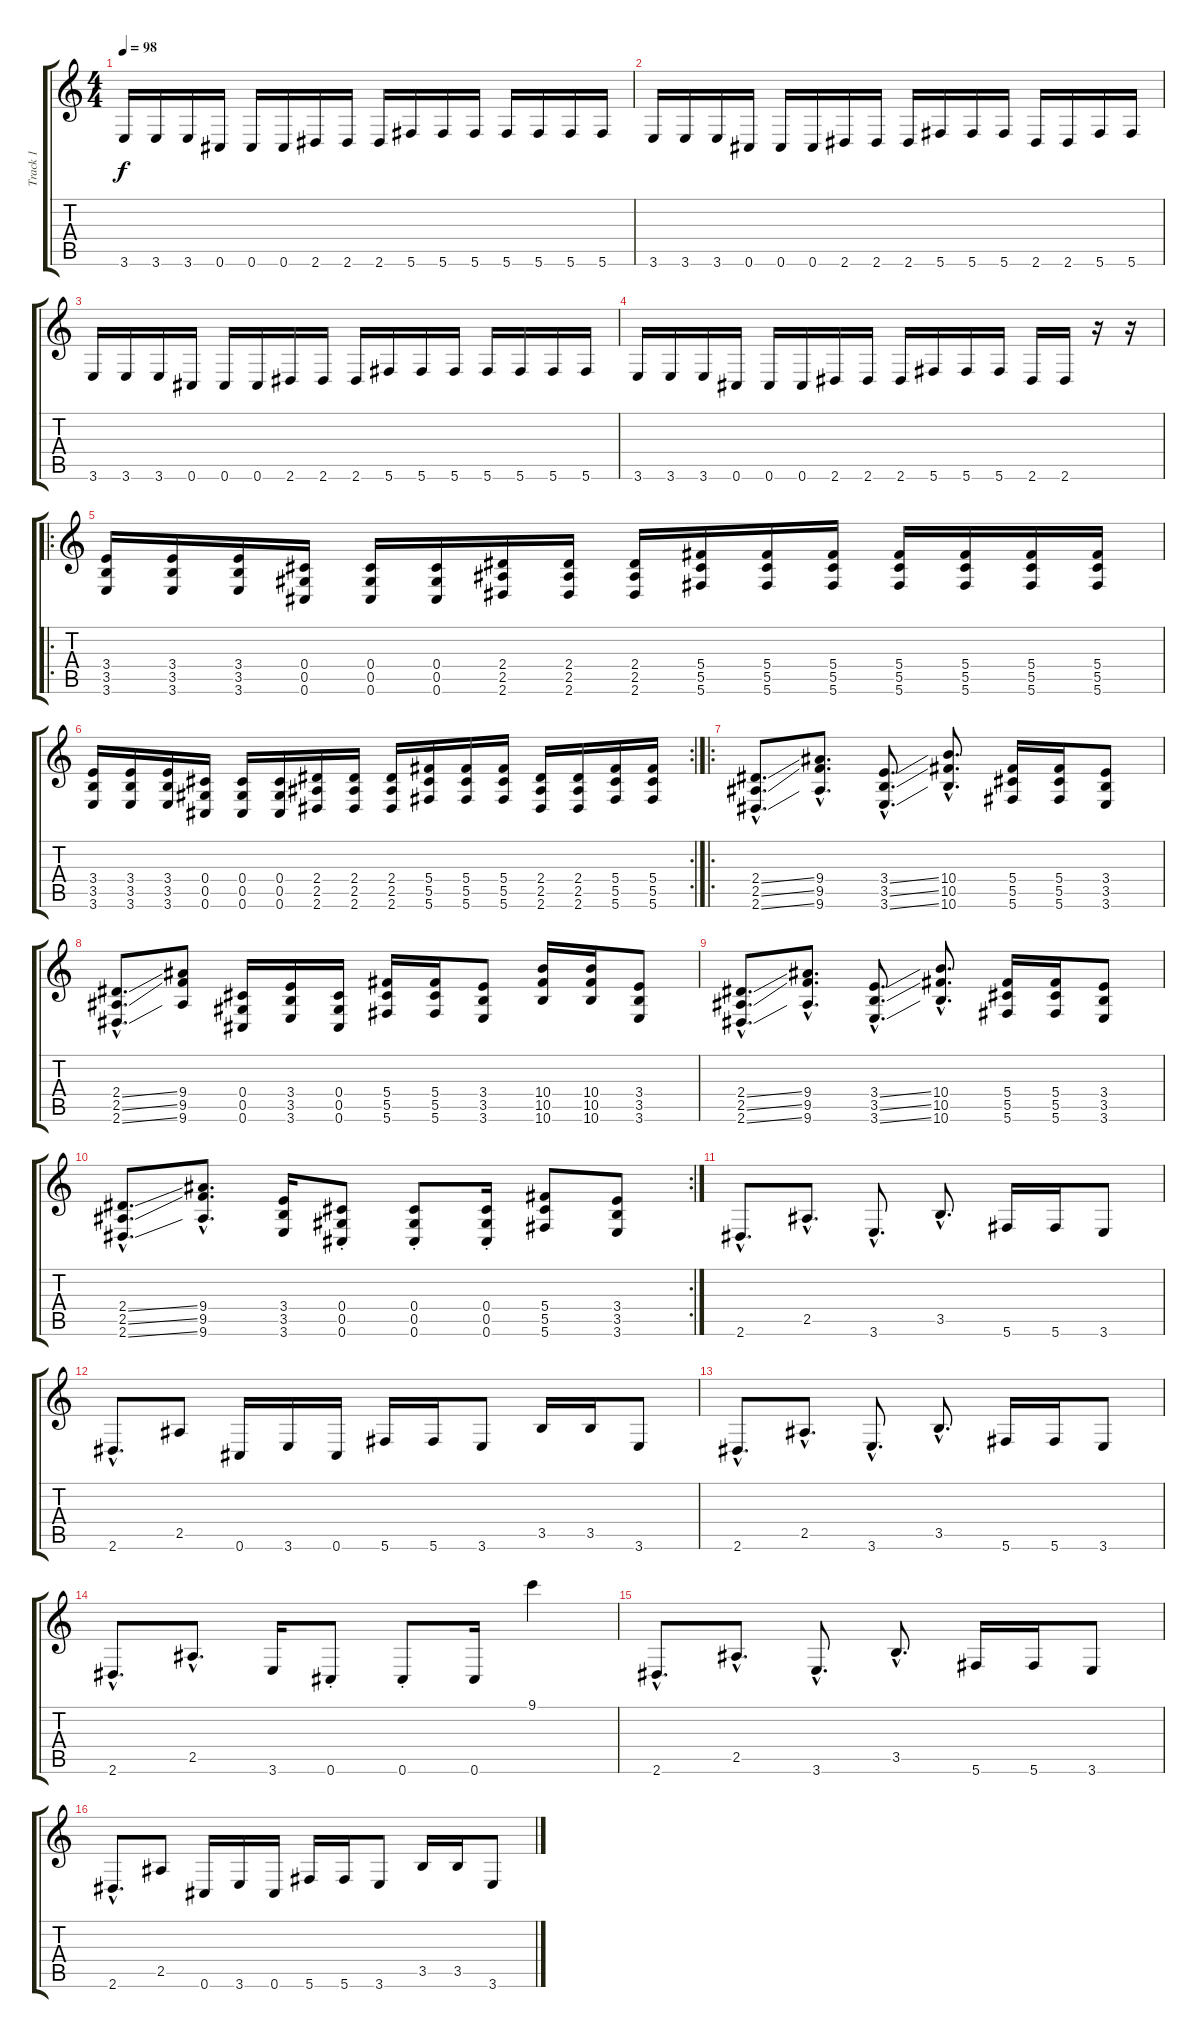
\track ("Track 1" "Track 1") {instrument distortionguitar}
\staff {score tabs}
\tuning (Eb4 Bb3 Gb3 Db3 Ab2 Db2) {hide}
\ts (4 4)
\tempo 98
\clef g2
\ks c
3.6.16{dy f instrument distortionguitar} 3.6.16 3.6.16 0.6.16 0.6.16 0.6.16 2.6.16 2.6.16 2.6.16 5.6.16 5.6.16 5.6.16 5.6.16 5.6.16 5.6.16 5.6.16 |
3.6.16 3.6.16 3.6.16 0.6.16 0.6.16 0.6.16 2.6.16 2.6.16 2.6.16 5.6.16 5.6.16 5.6.16 2.6.16 2.6.16 5.6.16 5.6.16 |
3.6.16 3.6.16 3.6.16 0.6.16 0.6.16 0.6.16 2.6.16 2.6.16 2.6.16 5.6.16 5.6.16 5.6.16 5.6.16 5.6.16 5.6.16 5.6.16 |
3.6.16 3.6.16 3.6.16 0.6.16 0.6.16 0.6.16 2.6.16 2.6.16 2.6.16 5.6.16 5.6.16 5.6.16 2.6.16 2.6.16 r.16 r.16 |
\ro
(3.4 3.5 3.6).16 (3.4 3.5 3.6).16 (3.4 3.5 3.6).16 (0.4 0.5 0.6).16 (0.4 0.5 0.6).16 (0.4 0.5 0.6).16 (2.4 2.5 2.6).16 (2.4 2.5 2.6).16 (2.4 2.5 2.6).16 (5.4 5.5 5.6).16 (5.4 5.5 5.6).16 (5.4 5.5 5.6).16 (5.4 5.5 5.6).16 (5.4 5.5 5.6).16 (5.4 5.5 5.6).16 (5.4 5.5 5.6).16 |
\rc 2
(3.4 3.5 3.6).16 (3.4 3.5 3.6).16 (3.4 3.5 3.6).16 (0.4 0.5 0.6).16 (0.4 0.5 0.6).16 (0.4 0.5 0.6).16 (2.4 2.5 2.6).16 (2.4 2.5 2.6).16 (2.4 2.5 2.6).16 (5.4 5.5 5.6).16 (5.4 5.5 5.6).16 (5.4 5.5 5.6).16 (2.4 2.5 2.6).16 (2.4 2.5 2.6).16 (5.4 5.5 5.6).16 (5.4 5.5 5.6).16 |
\ro
(2.4{ss hac} 2.5{ss hac} 2.6{ss hac}).8{d} (9.4{hac} 9.5{hac} 9.6{hac}).8{d} (3.4{ss hac} 3.5{ss hac} 3.6{ss hac}).8{d} (10.4{hac} 10.5{hac} 10.6{hac}).8{d} (5.4 5.5 5.6).16 (5.4 5.5 5.6).16 (3.4 3.5 3.6).8 |
(2.4{ss hac} 2.5{ss hac} 2.6{ss hac}).8{d} (9.4 9.5 9.6).8 (0.4 0.5 0.6).16 (3.4 3.5 3.6).16 (0.4 0.5 0.6).16 (5.4 5.5 5.6).16 (5.4 5.5 5.6).16 (3.4 3.5 3.6).8 (10.4 10.5 10.6).16 (10.4 10.5 10.6).16 (3.4 3.5 3.6).8 |
(2.4{ss hac} 2.5{ss hac} 2.6{ss hac}).8{d} (9.4{hac} 9.5{hac} 9.6{hac}).8{d} (3.4{ss hac} 3.5{ss hac} 3.6{ss hac}).8{d} (10.4{hac} 10.5{hac} 10.6{hac}).8{d} (5.4 5.5 5.6).16 (5.4 5.5 5.6).16 (3.4 3.5 3.6).8 |
\rc 2
(2.4{ss hac} 2.5{ss hac} 2.6{ss hac}).8{d} (9.4{hac} 9.5{hac} 9.6{hac}).8{d} (3.4 3.5 3.6).16 (0.4{st} 0.5{st} 0.6{st}).8 (0.4{st} 0.5{st} 0.6{st}).8 (0.4{st} 0.5{st} 0.6{st}).16 (5.4 5.5 5.6).8 (3.4 3.5 3.6).8 |
2.6{hac}.8{d} 2.5{hac}.8{d} 3.6{hac}.8{d} 3.5{hac}.8{d} 5.6.16 5.6.16 3.6.8 |
2.6{hac}.8{d} 2.5.8 0.6.16 3.6.16 0.6.16 5.6.16 5.6.16 3.6.8 3.5.16 3.5.16 3.6.8 |
2.6{hac}.8{d} 2.5{hac}.8{d} 3.6{hac}.8{d} 3.5{hac}.8{d} 5.6.16 5.6.16 3.6.8 |
2.6{hac}.8{d} 2.5{hac}.8{d} 3.6.16 0.6{st}.8 0.6{st}.8 0.6.16 9.1.4 |
2.6{hac}.8{d} 2.5{hac}.8{d} 3.6{hac}.8{d} 3.5{hac}.8{d} 5.6.16 5.6.16 3.6.8 |
2.6{hac}.8{d} 2.5.8 0.6.16 3.6.16 0.6.16 5.6.16 5.6.16 3.6.8 3.5.16 3.5.16 3.6.8
